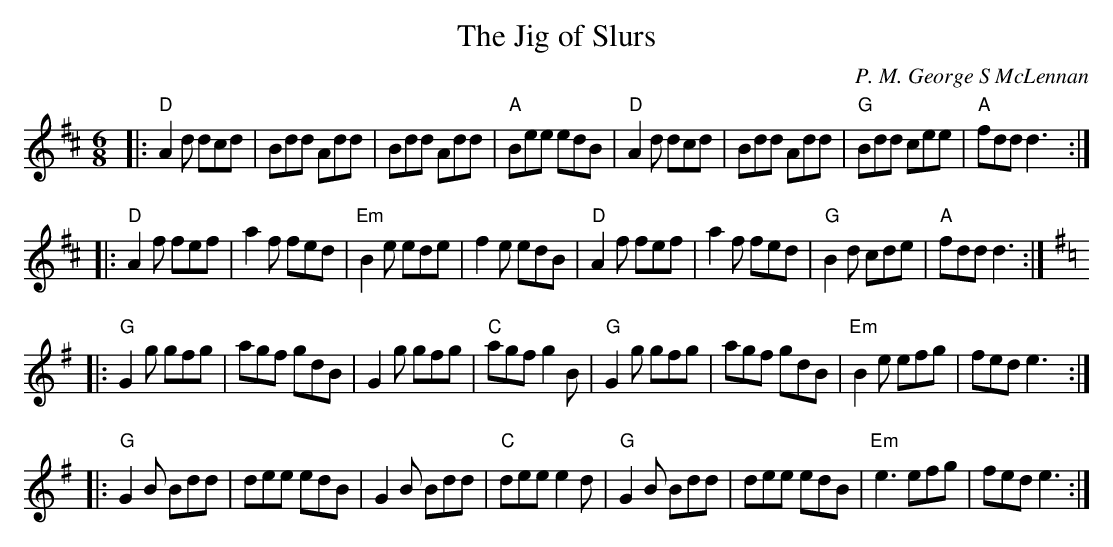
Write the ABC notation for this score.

X:1
T:Jig of Slurs, The
C:P. M. George S McLennan
M:6/8
E:8
K:D
|:"D"A2d dcd|Bdd Add|Bdd Add|"A"Bee edB|\
"D"A2d dcd|Bdd Add|"G"Bdd cee|"A"fdd d3:|*
E:9
|:"D"A2f fef|a2f fed|"Em"B2e ede|f2e edB|\
"D"A2f fef|a2f fed|"G"B2d cde|"A"fdd d3:|*
K:G
|:"G"G2g gfg|agf gdB|G2g gfg|"C"agf g2 B|\
"G"G2g gfg|agf gdB|"Em"B2e efg|fed e3:|*
|:"G"G2B Bdd|dee edB|G2B Bdd|"C"dee e2d|\
"G"G2B Bdd|dee edB|"Em"e3 efg|fed e3:|**
